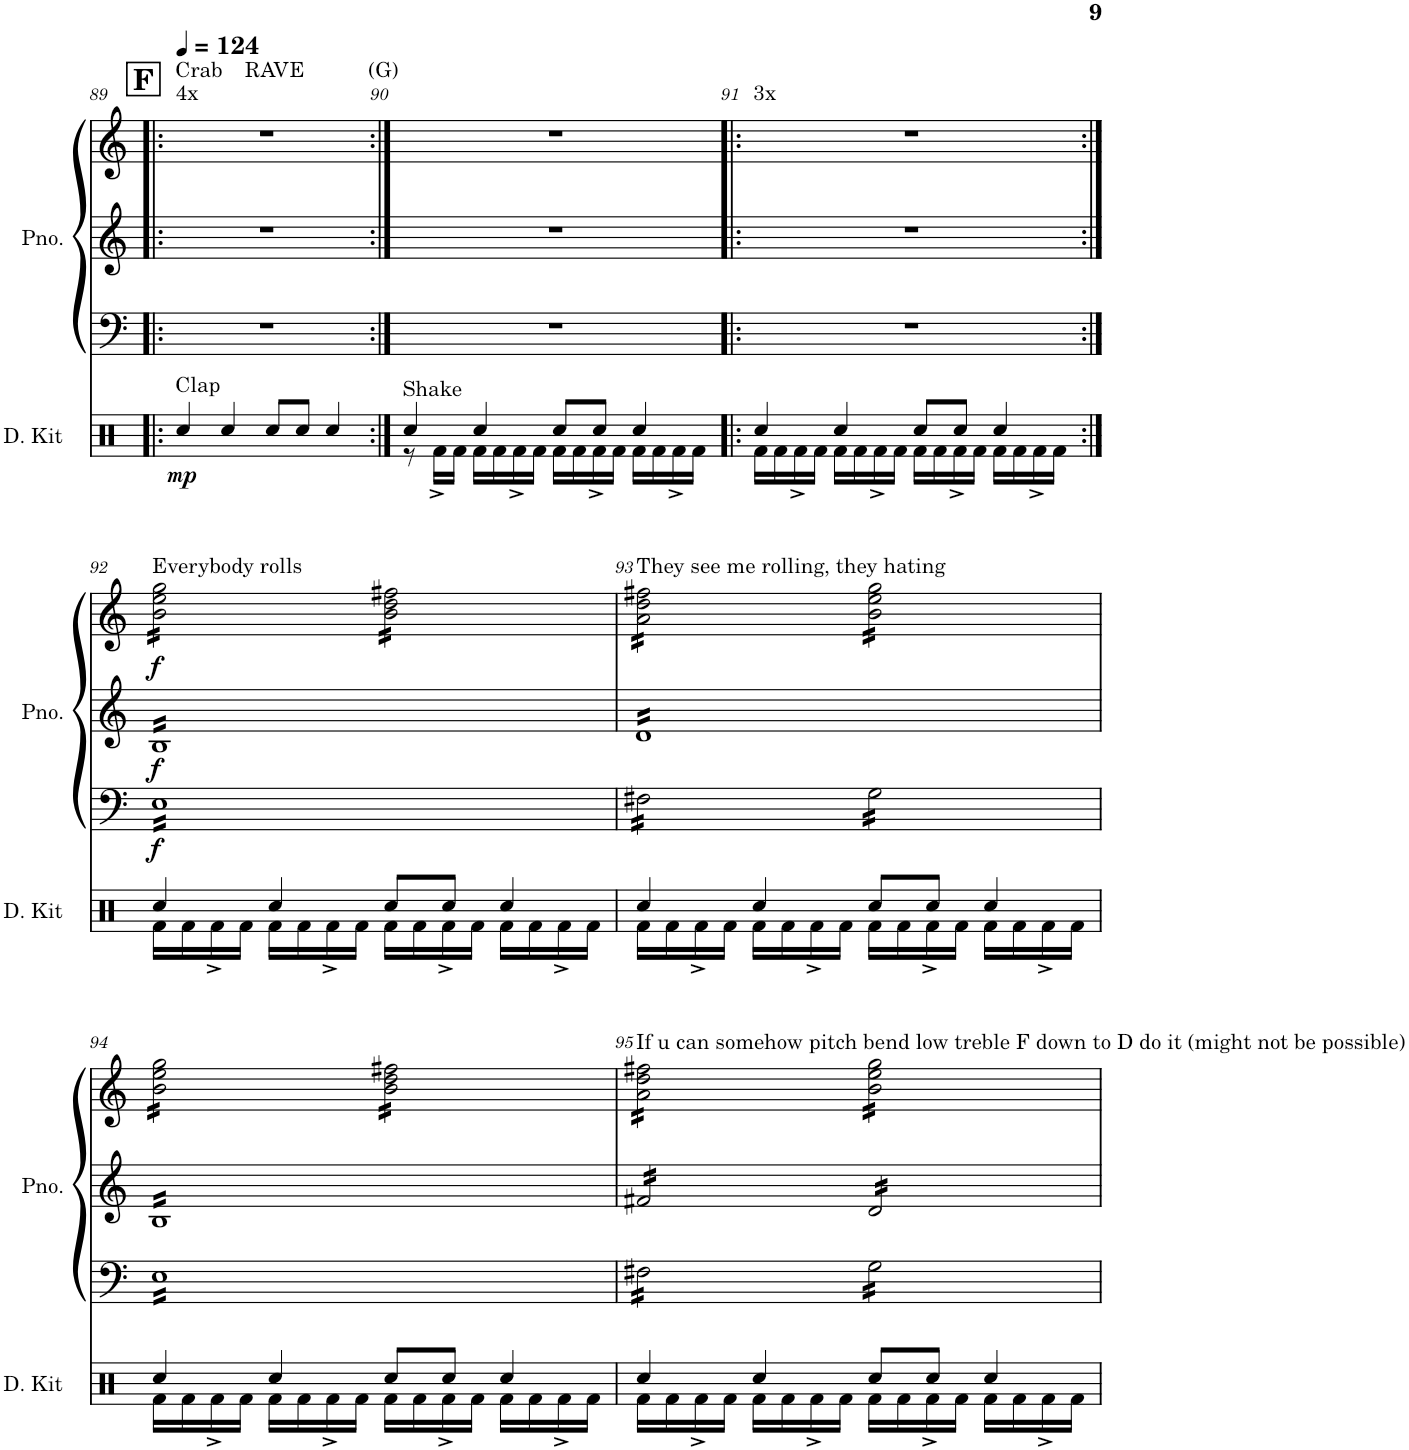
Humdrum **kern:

**kern	**dynam	**kern	**kern	**kern	**dynam
*part2	*part2	*part1	*part1	*part1	*part1
*staff4	*staff4	*staff3	*staff2	*staff1	*staff1/2/3
*I"Drum Kit	*	*I"Piano	*	*	*
*I'D. Kit	*	*I'Pno.	*	*	*
!!LO:PB:g=z
*clefX	*	*clefF4	*clefG2	*clefG2	*
*k[]	*	*k[]	*k[]	*k[]	*
*M4/4	*	*M4/4	*M4/4	*M4/4	*
*MM124	*	*MM124	*MM124	*MM124	*
!!LO:REH:place=s1:a:B:cj:fs=14:t=F
=89!|:	=89!|:	=89!|:	=89!|:	=89!|:	=89!|:
!	!	!	!	!LO:TX:a:t=4x	!
!	!	!	!	!LO:TX:a:t=Crab 🦀 RAVE 💃🕺🪩🪩🪩 (G)	!
!LO:TX:a:t=Clap	!	!	!	!	!
!	!LO:DY:b	!	!	!	!
4Rcc/	mp	1r	1r	1r	.
4Rcc/	.	.	.	.	.
8Rcc/L	.	.	.	.	.
8Rcc/J	.	.	.	.	.
4Rcc/	.	.	.	.	.
=90:|!	=90:|!	=90:|!	=90:|!	=90:|!	=90:|!
*^	*	*	*	*	*
!LO:TX:a:t=Shake	!	!	!	!	!	!
4Rcc/	8r	.	1r	1r	1r	.
.	16Rf^\LL	.	.	.	.	.
.	16Rf\JJ	.	.	.	.	.
4Rcc/	16Rf\LL	.	.	.	.	.
.	16Rf\	.	.	.	.	.
.	16Rf^\	.	.	.	.	.
.	16Rf\JJ	.	.	.	.	.
8Rcc/L	16Rf\LL	.	.	.	.	.
.	16Rf\	.	.	.	.	.
8Rcc/J	16Rf^\	.	.	.	.	.
.	16Rf\JJ	.	.	.	.	.
4Rcc/	16Rf\LL	.	.	.	.	.
.	16Rf\	.	.	.	.	.
.	16Rf^\	.	.	.	.	.
.	16Rf\JJ	.	.	.	.	.
=91!|:	=91!|:	=91!|:	=91!|:	=91!|:	=91!|:	=91!|:
!	!	!	!	!	!LO:TX:a:t=3x	!
4Rcc/	16Rf\LL	.	1r	1r	1r	.
.	16Rf\	.	.	.	.	.
.	16Rf^\	.	.	.	.	.
.	16Rf\JJ	.	.	.	.	.
4Rcc/	16Rf\LL	.	.	.	.	.
.	16Rf\	.	.	.	.	.
.	16Rf^\	.	.	.	.	.
.	16Rf\JJ	.	.	.	.	.
8Rcc/L	16Rf\LL	.	.	.	.	.
.	16Rf\	.	.	.	.	.
8Rcc/J	16Rf^\	.	.	.	.	.
.	16Rf\JJ	.	.	.	.	.
4Rcc/	16Rf\LL	.	.	.	.	.
.	16Rf\	.	.	.	.	.
.	16Rf^\	.	.	.	.	.
.	16Rf\JJ	.	.	.	.	.
!!LO:LB:g=z
=92:|!	=92:|!	=92:|!	=92:|!	=92:|!	=92:|!	=92:|!
!	!	!	!	!	!LO:TX:a:t=Everybody rolls	!
!	!	!	!	!	!	!LO:DY:b=3
!	!	!	!	!	!	!LO:DY:n=1:b=2
!	!	!	!	!	!	!LO:DY:n=2:b
*	*	*	*tremolo	*	*	*
*	*	*	*	*tremolo	*	*
*	*	*	*	*	*tremolo	*
4Rcc/	16Rf\LL	.	16ELL	16BLL	16b\ 16ee\ 16gg\LL	f f f
.	16Rf\	.	16E	16B	16b\ 16ee\ 16gg\	.
.	16Rf^\	.	16E	16B	16b\ 16ee\ 16gg\	.
.	16Rf\JJ	.	16E	16B	16b\ 16ee\ 16gg\	.
4Rcc/	16Rf\LL	.	16E	16B	16b\ 16ee\ 16gg\	.
.	16Rf\	.	16E	16B	16b\ 16ee\ 16gg\	.
.	16Rf^\	.	16E	16B	16b\ 16ee\ 16gg\	.
.	16Rf\JJ	.	16E	16B	16b\ 16ee\ 16gg\JJ	.
8Rcc/L	16Rf\LL	.	16E	16B	16b\ 16dd\ 16ff#X\LL	.
.	16Rf\	.	16E	16B	16b\ 16dd\ 16ff#X\	.
8Rcc/J	16Rf^\	.	16E	16B	16b\ 16dd\ 16ff#X\	.
.	16Rf\JJ	.	16E	16B	16b\ 16dd\ 16ff#X\	.
4Rcc/	16Rf\LL	.	16E	16B	16b\ 16dd\ 16ff#X\	.
.	16Rf\	.	16E	16B	16b\ 16dd\ 16ff#X\	.
.	16Rf^\	.	16E	16B	16b\ 16dd\ 16ff#X\	.
.	16Rf\JJ	.	16EJJ	16BJJ	16b\ 16dd\ 16ff#X\JJ	.
=93	=93	=93	=93	=93	=93	=93
!	!	!	!	!	!LO:TX:a:t=They see me rolling, they hating	!
4Rcc/	16Rf\LL	.	16F#X\LL	16dLL	16a\ 16dd\ 16ff#X\LL	.
.	16Rf\	.	16F#X\	16d	16a\ 16dd\ 16ff#X\	.
.	16Rf^\	.	16F#X\	16d	16a\ 16dd\ 16ff#X\	.
.	16Rf\JJ	.	16F#X\	16d	16a\ 16dd\ 16ff#X\	.
4Rcc/	16Rf\LL	.	16F#X\	16d	16a\ 16dd\ 16ff#X\	.
.	16Rf\	.	16F#X\	16d	16a\ 16dd\ 16ff#X\	.
.	16Rf^\	.	16F#X\	16d	16a\ 16dd\ 16ff#X\	.
.	16Rf\JJ	.	16F#X\JJ	16d	16a\ 16dd\ 16ff#X\JJ	.
8Rcc/L	16Rf\LL	.	16G\LL	16d	16b\ 16ee\ 16gg\LL	.
.	16Rf\	.	16G\	16d	16b\ 16ee\ 16gg\	.
8Rcc/J	16Rf^\	.	16G\	16d	16b\ 16ee\ 16gg\	.
.	16Rf\JJ	.	16G\	16d	16b\ 16ee\ 16gg\	.
4Rcc/	16Rf\LL	.	16G\	16d	16b\ 16ee\ 16gg\	.
.	16Rf\	.	16G\	16d	16b\ 16ee\ 16gg\	.
.	16Rf^\	.	16G\	16d	16b\ 16ee\ 16gg\	.
.	16Rf\JJ	.	16G\JJ	16dJJ	16b\ 16ee\ 16gg\JJ	.
!!LO:LB:g=z
=94	=94	=94	=94	=94	=94	=94
4Rcc/	16Rf\LL	.	16ELL	16BLL	16b\ 16ee\ 16gg\LL	.
.	16Rf\	.	16E	16B	16b\ 16ee\ 16gg\	.
.	16Rf^\	.	16E	16B	16b\ 16ee\ 16gg\	.
.	16Rf\JJ	.	16E	16B	16b\ 16ee\ 16gg\	.
4Rcc/	16Rf\LL	.	16E	16B	16b\ 16ee\ 16gg\	.
.	16Rf\	.	16E	16B	16b\ 16ee\ 16gg\	.
.	16Rf^\	.	16E	16B	16b\ 16ee\ 16gg\	.
.	16Rf\JJ	.	16E	16B	16b\ 16ee\ 16gg\JJ	.
8Rcc/L	16Rf\LL	.	16E	16B	16b\ 16dd\ 16ff#X\LL	.
.	16Rf\	.	16E	16B	16b\ 16dd\ 16ff#X\	.
8Rcc/J	16Rf^\	.	16E	16B	16b\ 16dd\ 16ff#X\	.
.	16Rf\JJ	.	16E	16B	16b\ 16dd\ 16ff#X\	.
4Rcc/	16Rf\LL	.	16E	16B	16b\ 16dd\ 16ff#X\	.
.	16Rf\	.	16E	16B	16b\ 16dd\ 16ff#X\	.
.	16Rf^\	.	16E	16B	16b\ 16dd\ 16ff#X\	.
.	16Rf\JJ	.	16EJJ	16BJJ	16b\ 16dd\ 16ff#X\JJ	.
=95	=95	=95	=95	=95	=95	=95
!	!	!	!	!	!LO:TX:a:t=If u can somehow pitch bend low treble F down to D do it (might not be possible)	!
4Rcc/	16Rf\LL	.	16F#X\LL	16f#X/LL	16a\ 16dd\ 16ff#X\LL	.
.	16Rf\	.	16F#X\	16f#X/	16a\ 16dd\ 16ff#X\	.
.	16Rf^\	.	16F#X\	16f#X/	16a\ 16dd\ 16ff#X\	.
.	16Rf\JJ	.	16F#X\	16f#X/	16a\ 16dd\ 16ff#X\	.
4Rcc/	16Rf\LL	.	16F#X\	16f#X/	16a\ 16dd\ 16ff#X\	.
.	16Rf\	.	16F#X\	16f#X/	16a\ 16dd\ 16ff#X\	.
.	16Rf^\	.	16F#X\	16f#X/	16a\ 16dd\ 16ff#X\	.
.	16Rf\JJ	.	16F#X\JJ	16f#X/JJ	16a\ 16dd\ 16ff#X\JJ	.
8Rcc/L	16Rf\LL	.	16G\LL	16d/LL	16b\ 16ee\ 16gg\LL	.
.	16Rf\	.	16G\	16d/	16b\ 16ee\ 16gg\	.
8Rcc/J	16Rf^\	.	16G\	16d/	16b\ 16ee\ 16gg\	.
.	16Rf\JJ	.	16G\	16d/	16b\ 16ee\ 16gg\	.
4Rcc/	16Rf\LL	.	16G\	16d/	16b\ 16ee\ 16gg\	.
.	16Rf\	.	16G\	16d/	16b\ 16ee\ 16gg\	.
.	16Rf^\	.	16G\	16d/	16b\ 16ee\ 16gg\	.
.	16Rf\JJ	.	16G\JJ	16d/JJ	16b\ 16ee\ 16gg\JJ	.
*	*	*	*	*	*Xtremolo	*
*	*	*	*	*Xtremolo	*	*
*	*	*	*Xtremolo	*	*	*
*v	*v	*	*	*	*	*
=	=	=	=	=	=
*-	*-	*-	*-	*-	*-
